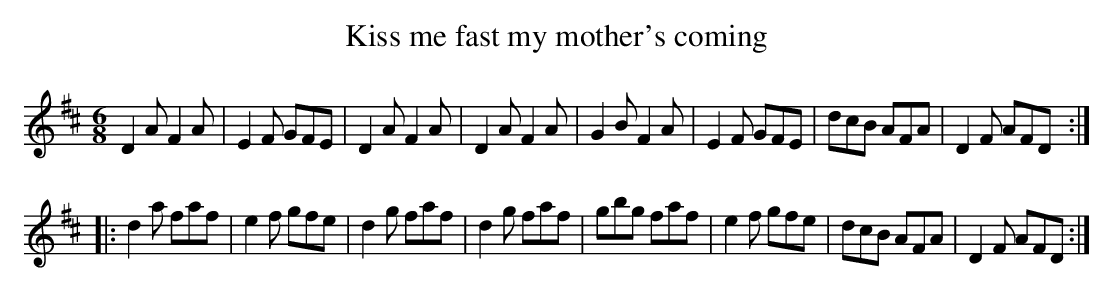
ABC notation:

X:1
T:Kiss me fast my mother's coming
M:6/8
K:D major
D2A F2A| E2F GFE| D2A F2A | D2A F2A|\
G2B F2A| E2F GFE| dcB AFA| D2F AFD::
d2a faf| e2f gfe| d2g faf| d2g faf|\
gbg faf| e2f gfe| dcB AFA| D2F AFD:|
